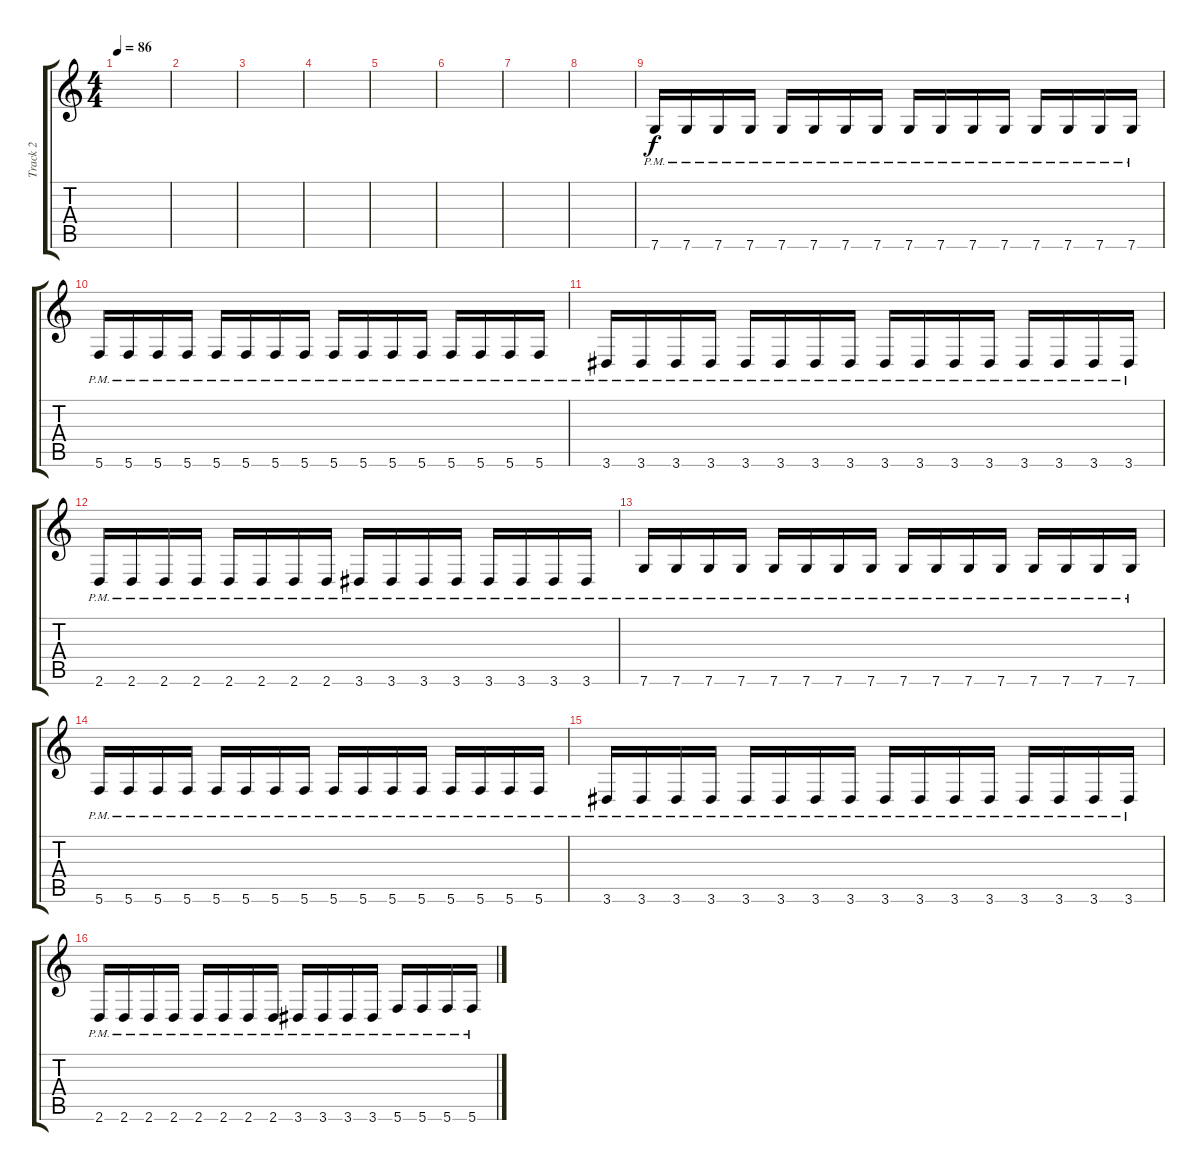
\track ("Track 2" "Track 2") {instrument distortionguitar}
\staff {score tabs}
\tuning (D4 A3 F3 C3 G2 C2) {hide}
\ts (4 4)
\tempo 86
\clef g2
\ks c
|
|
|
|
|
|
|
|
7.6{pm}.16 7.6{pm}.16 7.6{pm}.16 7.6{pm}.16 7.6{pm}.16 7.6{pm}.16 7.6{pm}.16 7.6{pm}.16 7.6{pm}.16 7.6{pm}.16 7.6{pm}.16 7.6{pm}.16 7.6{pm}.16 7.6{pm}.16 7.6{pm}.16 7.6{pm}.16 |
5.6{pm}.16 5.6{pm}.16 5.6{pm}.16 5.6{pm}.16 5.6{pm}.16 5.6{pm}.16 5.6{pm}.16 5.6{pm}.16 5.6{pm}.16 5.6{pm}.16 5.6{pm}.16 5.6{pm}.16 5.6{pm}.16 5.6{pm}.16 5.6{pm}.16 5.6{pm}.16 |
3.6{pm}.16 3.6{pm}.16 3.6{pm}.16 3.6{pm}.16 3.6{pm}.16 3.6{pm}.16 3.6{pm}.16 3.6{pm}.16 3.6{pm}.16 3.6{pm}.16 3.6{pm}.16 3.6{pm}.16 3.6{pm}.16 3.6{pm}.16 3.6{pm}.16 3.6{pm}.16 |
2.6{pm}.16 2.6{pm}.16 2.6{pm}.16 2.6{pm}.16 2.6{pm}.16 2.6{pm}.16 2.6{pm}.16 2.6{pm}.16 3.6{pm}.16 3.6{pm}.16 3.6{pm}.16 3.6{pm}.16 3.6{pm}.16 3.6{pm}.16 3.6{pm}.16 3.6{pm}.16 |
7.6{pm}.16 7.6{pm}.16 7.6{pm}.16 7.6{pm}.16 7.6{pm}.16 7.6{pm}.16 7.6{pm}.16 7.6{pm}.16 7.6{pm}.16 7.6{pm}.16 7.6{pm}.16 7.6{pm}.16 7.6{pm}.16 7.6{pm}.16 7.6{pm}.16 7.6{pm}.16 |
5.6{pm}.16 5.6{pm}.16 5.6{pm}.16 5.6{pm}.16 5.6{pm}.16 5.6{pm}.16 5.6{pm}.16 5.6{pm}.16 5.6{pm}.16 5.6{pm}.16 5.6{pm}.16 5.6{pm}.16 5.6{pm}.16 5.6{pm}.16 5.6{pm}.16 5.6{pm}.16 |
3.6{pm}.16 3.6{pm}.16 3.6{pm}.16 3.6{pm}.16 3.6{pm}.16 3.6{pm}.16 3.6{pm}.16 3.6{pm}.16 3.6{pm}.16 3.6{pm}.16 3.6{pm}.16 3.6{pm}.16 3.6{pm}.16 3.6{pm}.16 3.6{pm}.16 3.6{pm}.16 |
2.6{pm}.16 2.6{pm}.16 2.6{pm}.16 2.6{pm}.16 2.6{pm}.16 2.6{pm}.16 2.6{pm}.16 2.6{pm}.16 3.6{pm}.16 3.6{pm}.16 3.6{pm}.16 3.6{pm}.16 5.6{pm}.16 5.6{pm}.16 5.6{pm}.16 5.6{pm}.16
